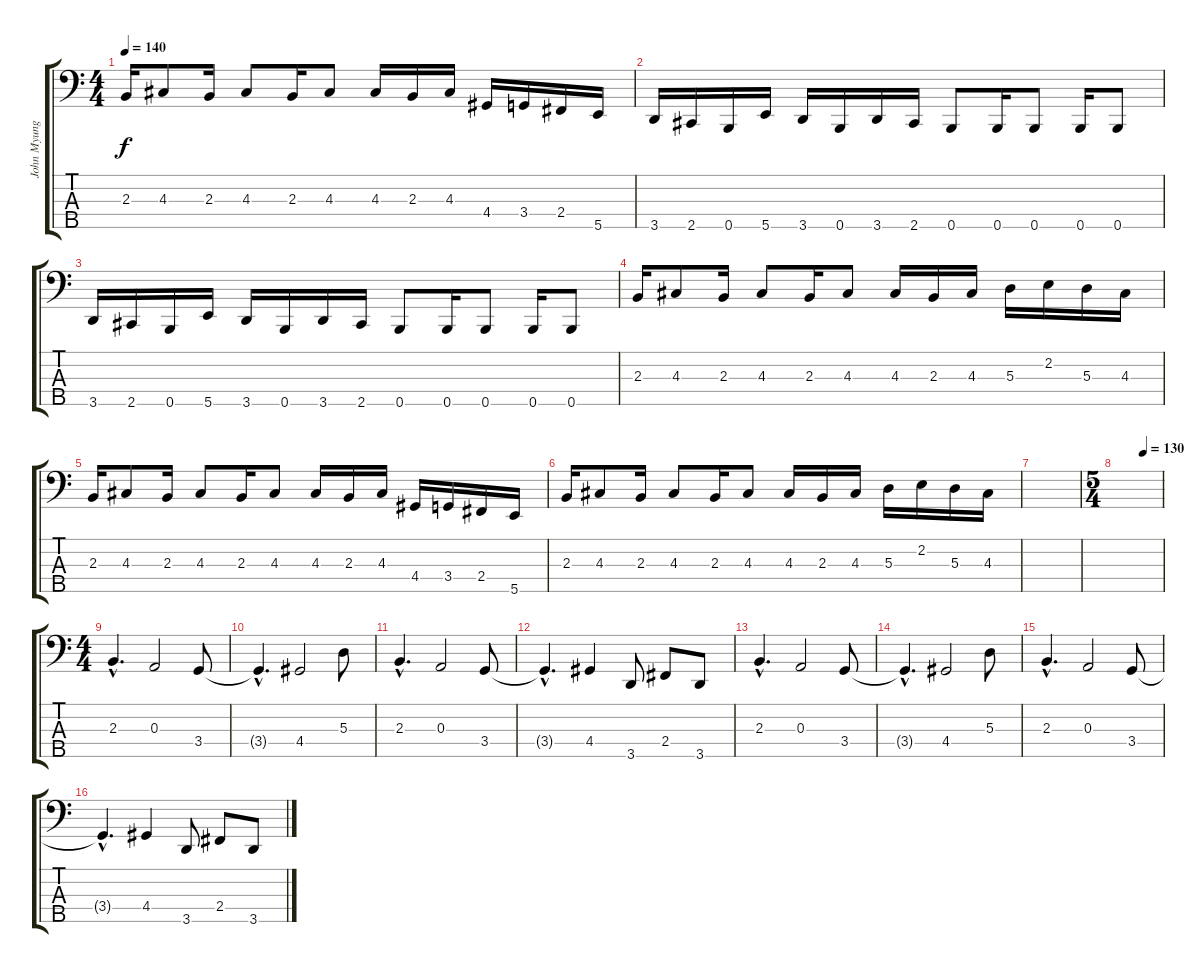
\track ("John Myung" "John Myung") {instrument electricbassfinger}
\staff {score tabs}
\tuning (G2 D2 A1 E1 B0) {hide}
\ts (4 4)
\tempo 140
\clef f4
\ks c
2.3.16{dy f} 4.3.8 2.3.16 4.3.8 2.3.16 4.3.8 4.3.16 2.3.16 4.3.16 4.4.16 3.4.16 2.4.16 5.5.16 |
3.5.16 2.5.16 0.5.16 5.5.16 3.5.16 0.5.16 3.5.16 2.5.16 0.5.8 0.5.16 0.5.8 0.5.16 0.5.8 |
3.5.16 2.5.16 0.5.16 5.5.16 3.5.16 0.5.16 3.5.16 2.5.16 0.5.8 0.5.16 0.5.8 0.5.16 0.5.8 |
2.3.16 4.3.8 2.3.16 4.3.8 2.3.16 4.3.8 4.3.16 2.3.16 4.3.16 5.3.16 2.2.16 5.3.16 4.3.16 |
2.3.16 4.3.8 2.3.16 4.3.8 2.3.16 4.3.8 4.3.16 2.3.16 4.3.16 4.4.16 3.4.16 2.4.16 5.5.16 |
2.3.16 4.3.8 2.3.16 4.3.8 2.3.16 4.3.8 4.3.16 2.3.16 4.3.16 5.3.16 2.2.16 5.3.16 4.3.16 |
|
\ts (5 4)
\tempo (130 0.6)
|
\ts (4 4)
2.3{hac}.4{d} 0.3.2 3.4.8 |
3.4{hac t}.4{d} 4.4.2 5.3.8 |
2.3{hac}.4{d} 0.3.2 3.4.8 |
3.4{hac t}.4{d} 4.4.4 3.5.8 2.4.8 3.5.8 |
2.3{hac}.4{d} 0.3.2 3.4.8 |
3.4{hac t}.4{d} 4.4.2 5.3.8 |
2.3{hac}.4{d} 0.3.2 3.4.8 |
3.4{hac t}.4{d} 4.4.4 3.5.8 2.4.8 3.5.8
